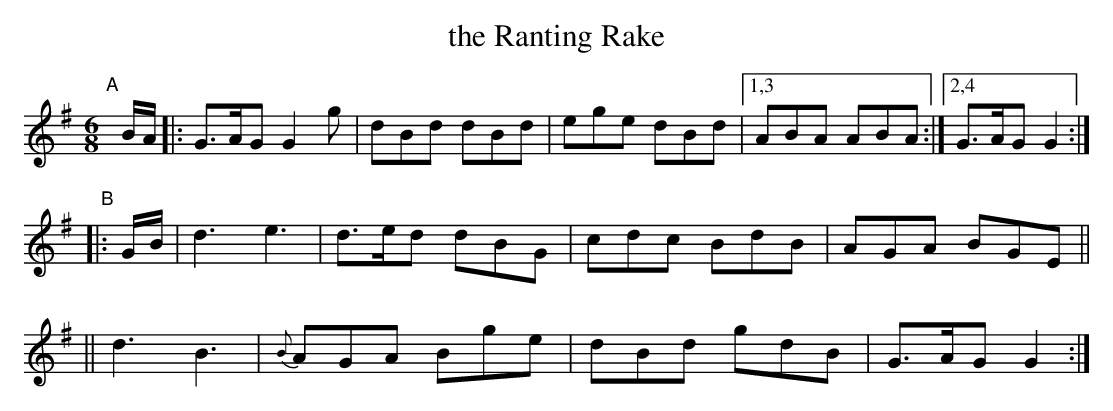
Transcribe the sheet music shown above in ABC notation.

X:1
T: the Ranting Rake
M: 6/8
L: 1/8
K: G
"^A"[|] B/A/ \
|: G>AG G2g | dBd dBd | ege dBd |[1,3 ABA ABA :|[2,4 G>AG G2 :|
"^B"|: G/B/ \
 | d3 e3 | d>ed   dBG | cdc BdB | AGA BGE ||
|| d3 B3 | {B}AGA Bge | dBd gdB | G>AG G2 :|
